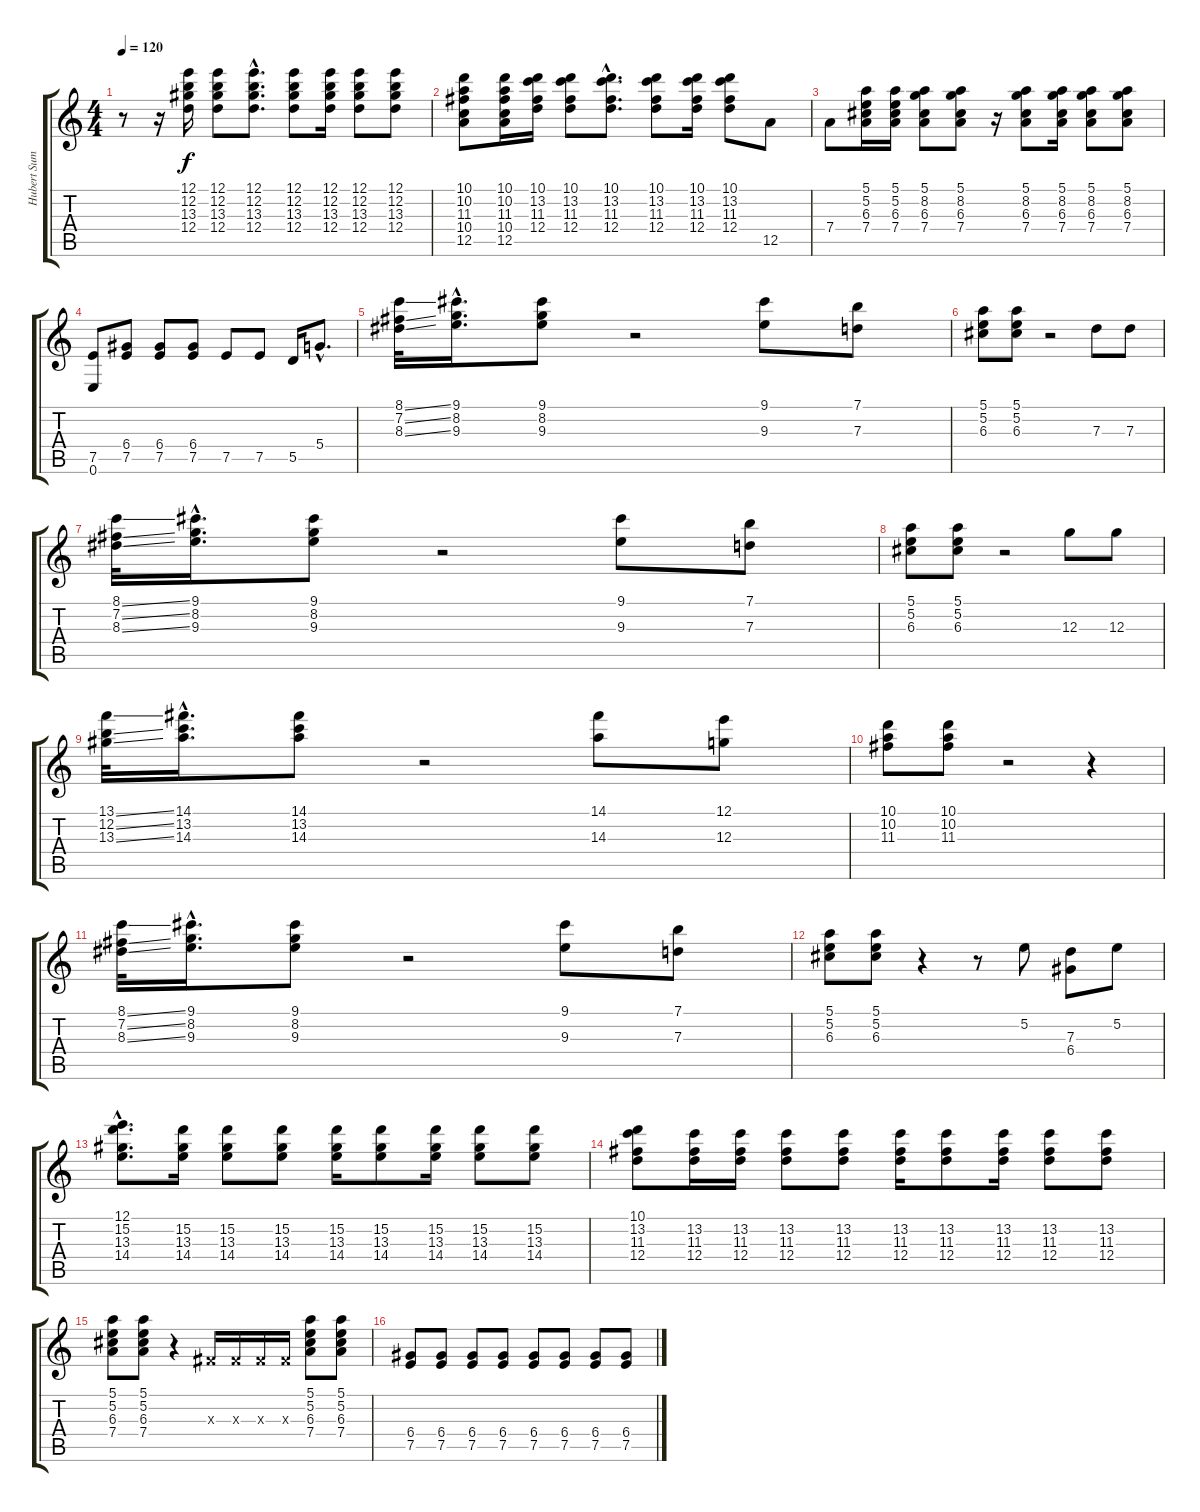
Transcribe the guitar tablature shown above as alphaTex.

\track ("Hubert Sumlin" "Hubert Sum") {instrument overdrivenguitar}
\staff {score tabs}
\tuning (E4 B3 G3 D3 A2 E2) {hide}
\ts (4 4)
\tempo 120
\clef g2
\ks c
r.8{dy f instrument overdrivenguitar} r.16 (12.1 12.2 13.3 12.4).16 (12.1 12.2 13.3 12.4).8 (12.1{hac} 12.2{hac} 13.3{hac} 12.4{hac}).8{d} (12.1 12.2 13.3 12.4).8 (12.1 12.2 13.3 12.4).16 (12.1 12.2 13.3 12.4).8 (12.1 12.2 13.3 12.4).8 |
(10.1 10.2 11.3 10.4 12.5).8 (10.1 10.2 11.3 10.4 12.5).16 (10.1 13.2 11.3 12.4).16 (10.1 13.2 11.3 12.4).8 (10.1{hac} 13.2{hac} 11.3{hac} 12.4{hac}).8{d} (10.1 13.2 11.3 12.4).8 (10.1 13.2 11.3 12.4).16 (10.1 13.2 11.3 12.4).8 12.5.8 |
7.4.8 (5.1 5.2 6.3 7.4).16 (5.1 5.2 6.3 7.4).16 (5.1 8.2 6.3 7.4).8 (5.1 8.2 6.3 7.4).8 r.16 (5.1 8.2 6.3 7.4).8 (5.1 8.2 6.3 7.4).16 (5.1 8.2 6.3 7.4).8 (5.1 8.2 6.3 7.4).8 |
(7.5 0.6).8 (6.4 7.5).8 (6.4 7.5).8 (6.4 7.5).8 7.5.8 7.5.8 5.5.16 5.4{hac}.8{d} |
(8.1{ss} 7.2{ss} 8.3{ss}).32 (9.1{hac} 8.2{hac} 9.3{hac}).16{d} (9.1 8.2 9.3).8 r.2 (9.1 9.3).8 (7.1 7.3).8 |
(5.1 5.2 6.3).8 (5.1 5.2 6.3).8 r.2 7.3.8 7.3.8 |
(8.1{ss} 7.2{ss} 8.3{ss}).32 (9.1{hac} 8.2{hac} 9.3{hac}).16{d} (9.1 8.2 9.3).8 r.2 (9.1 9.3).8 (7.1 7.3).8 |
(5.1 5.2 6.3).8 (5.1 5.2 6.3).8 r.2 12.3.8 12.3.8 |
(13.1{ss} 12.2{ss} 13.3{ss}).32 (14.1{hac} 13.2{hac} 14.3{hac}).16{d} (14.1 13.2 14.3).8 r.2 (14.1 14.3).8 (12.1 12.3).8 |
(10.1 10.2 11.3).8 (10.1 10.2 11.3).8 r.2 r.4 |
(8.1{ss} 7.2{ss} 8.3{ss}).32 (9.1{hac} 8.2{hac} 9.3{hac}).16{d} (9.1 8.2 9.3).8 r.2 (9.1 9.3).8 (7.1 7.3).8 |
(5.1 5.2 6.3).8 (5.1 5.2 6.3).8 r.4 r.8 5.2.8 (7.3 6.4).8 5.2.8 |
(12.1{hac} 15.2{hac} 13.3{hac} 14.4{hac}).8{d} (15.2 13.3 14.4).16 (15.2 13.3 14.4).8 (15.2 13.3 14.4).8 (15.2 13.3 14.4).16 (15.2 13.3 14.4).8 (15.2 13.3 14.4).16 (15.2 13.3 14.4).8 (15.2 13.3 14.4).8 |
(10.1 13.2 11.3 12.4).8 (13.2 11.3 12.4).16 (13.2 11.3 12.4).16 (13.2 11.3 12.4).8 (13.2 11.3 12.4).8 (13.2 11.3 12.4).16 (13.2 11.3 12.4).8 (13.2 11.3 12.4).16 (13.2 11.3 12.4).8 (13.2 11.3 12.4).8 |
(5.1 5.2 6.3 7.4).8 (5.1 5.2 6.3 7.4).8 r.4 -1.3{x}.16 -1.3{x}.16 -1.3{x}.16 -1.3{x}.16 (5.1 5.2 6.3 7.4).8 (5.1 5.2 6.3 7.4).8 |
(6.4 7.5).8 (6.4 7.5).8 (6.4 7.5).8 (6.4 7.5).8 (6.4 7.5).8 (6.4 7.5).8 (6.4 7.5).8 (6.4 7.5).8
